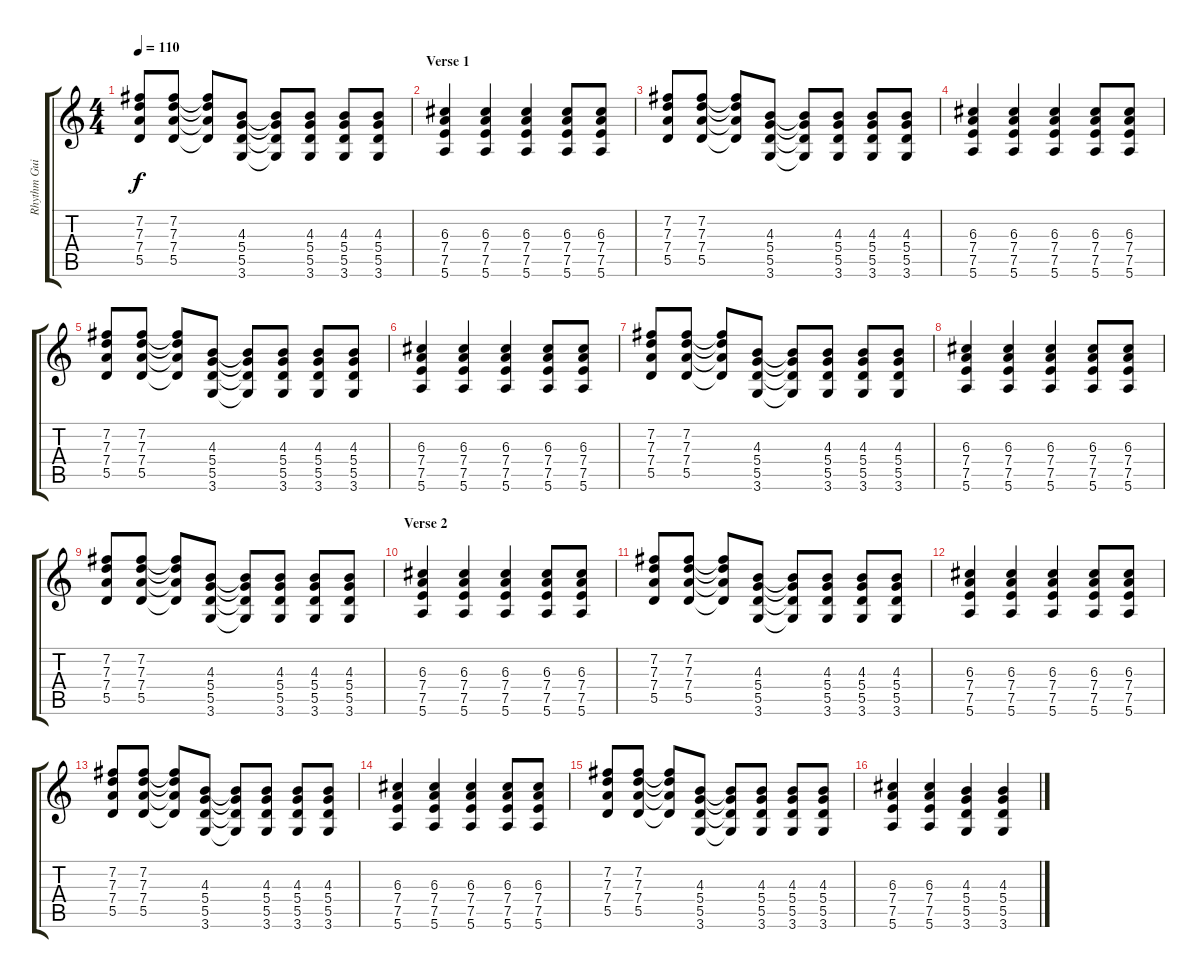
\track ("Rhythm Guitar 2" "Rhythm Gui") {instrument distortionguitar}
\staff {score tabs}
\tuning (E4 B3 G3 D3 A2 E2) {hide}
\ts (4 4)
\tempo 110
\clef g2
\ks c
(7.2 7.3 7.4 5.5).8{dy f} (7.2 7.3 7.4 5.5).8 (7.2{t} 7.3{t} 7.4{t} 5.5{t}).8 (4.3 5.4 5.5 3.6).8 (4.3{t} 5.4{t} 5.5{t} 3.6{t}).8 (4.3 5.4 5.5 3.6).8 (4.3 5.4 5.5 3.6).8 (4.3 5.4 5.5 3.6).8 |
\section ("" "Verse 1")
(6.3 7.4 7.5 5.6).4 (6.3 7.4 7.5 5.6).4 (6.3 7.4 7.5 5.6).4 (6.3 7.4 7.5 5.6).8 (6.3 7.4 7.5 5.6).8 |
(7.2 7.3 7.4 5.5).8 (7.2 7.3 7.4 5.5).8 (7.2{t} 7.3{t} 7.4{t} 5.5{t}).8 (4.3 5.4 5.5 3.6).8 (4.3{t} 5.4{t} 5.5{t} 3.6{t}).8 (4.3 5.4 5.5 3.6).8 (4.3 5.4 5.5 3.6).8 (4.3 5.4 5.5 3.6).8 |
(6.3 7.4 7.5 5.6).4 (6.3 7.4 7.5 5.6).4 (6.3 7.4 7.5 5.6).4 (6.3 7.4 7.5 5.6).8 (6.3 7.4 7.5 5.6).8 |
(7.2 7.3 7.4 5.5).8 (7.2 7.3 7.4 5.5).8 (7.2{t} 7.3{t} 7.4{t} 5.5{t}).8 (4.3 5.4 5.5 3.6).8 (4.3{t} 5.4{t} 5.5{t} 3.6{t}).8 (4.3 5.4 5.5 3.6).8 (4.3 5.4 5.5 3.6).8 (4.3 5.4 5.5 3.6).8 |
(6.3 7.4 7.5 5.6).4 (6.3 7.4 7.5 5.6).4 (6.3 7.4 7.5 5.6).4 (6.3 7.4 7.5 5.6).8 (6.3 7.4 7.5 5.6).8 |
(7.2 7.3 7.4 5.5).8 (7.2 7.3 7.4 5.5).8 (7.2{t} 7.3{t} 7.4{t} 5.5{t}).8 (4.3 5.4 5.5 3.6).8 (4.3{t} 5.4{t} 5.5{t} 3.6{t}).8 (4.3 5.4 5.5 3.6).8 (4.3 5.4 5.5 3.6).8 (4.3 5.4 5.5 3.6).8 |
(6.3 7.4 7.5 5.6).4 (6.3 7.4 7.5 5.6).4 (6.3 7.4 7.5 5.6).4 (6.3 7.4 7.5 5.6).8 (6.3 7.4 7.5 5.6).8 |
(7.2 7.3 7.4 5.5).8 (7.2 7.3 7.4 5.5).8 (7.2{t} 7.3{t} 7.4{t} 5.5{t}).8 (4.3 5.4 5.5 3.6).8 (4.3{t} 5.4{t} 5.5{t} 3.6{t}).8 (4.3 5.4 5.5 3.6).8 (4.3 5.4 5.5 3.6).8 (4.3 5.4 5.5 3.6).8 |
\section ("" "Verse 2")
(6.3 7.4 7.5 5.6).4 (6.3 7.4 7.5 5.6).4 (6.3 7.4 7.5 5.6).4 (6.3 7.4 7.5 5.6).8 (6.3 7.4 7.5 5.6).8 |
(7.2 7.3 7.4 5.5).8 (7.2 7.3 7.4 5.5).8 (7.2{t} 7.3{t} 7.4{t} 5.5{t}).8 (4.3 5.4 5.5 3.6).8 (4.3{t} 5.4{t} 5.5{t} 3.6{t}).8 (4.3 5.4 5.5 3.6).8 (4.3 5.4 5.5 3.6).8 (4.3 5.4 5.5 3.6).8 |
(6.3 7.4 7.5 5.6).4 (6.3 7.4 7.5 5.6).4 (6.3 7.4 7.5 5.6).4 (6.3 7.4 7.5 5.6).8 (6.3 7.4 7.5 5.6).8 |
(7.2 7.3 7.4 5.5).8 (7.2 7.3 7.4 5.5).8 (7.2{t} 7.3{t} 7.4{t} 5.5{t}).8 (4.3 5.4 5.5 3.6).8 (4.3{t} 5.4{t} 5.5{t} 3.6{t}).8 (4.3 5.4 5.5 3.6).8 (4.3 5.4 5.5 3.6).8 (4.3 5.4 5.5 3.6).8 |
(6.3 7.4 7.5 5.6).4 (6.3 7.4 7.5 5.6).4 (6.3 7.4 7.5 5.6).4 (6.3 7.4 7.5 5.6).8 (6.3 7.4 7.5 5.6).8 |
(7.2 7.3 7.4 5.5).8 (7.2 7.3 7.4 5.5).8 (7.2{t} 7.3{t} 7.4{t} 5.5{t}).8 (4.3 5.4 5.5 3.6).8 (4.3{t} 5.4{t} 5.5{t} 3.6{t}).8 (4.3 5.4 5.5 3.6).8 (4.3 5.4 5.5 3.6).8 (4.3 5.4 5.5 3.6).8 |
(6.3 7.4 7.5 5.6).4 (6.3 7.4 7.5 5.6).4 (4.3 5.4 5.5 3.6).4 (4.3 5.4 5.5 3.6).4
